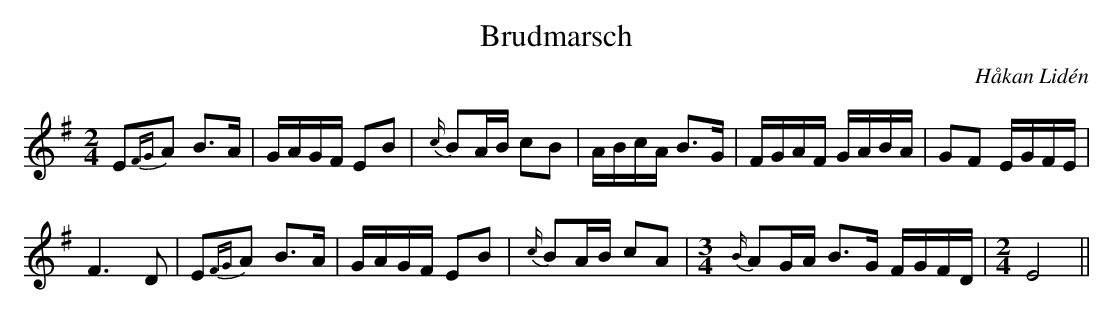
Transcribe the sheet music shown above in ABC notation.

X:1
T:Brudmarsch
C:Håkan Lidén
M:2/4
L:1/8
K:Em
E{FG}A B>A | G/A/G/F/ EB | {c/}BA/B/ cB | A/B/c/A/ B>G | F/G/A/F/ G/A/B/A/ | GF E/G/F/E/ |
F3 D | E{FG}A B>A | G/A/G/F/ EB | {c/}BA/B/ cA |[M:3/4] {B/}AG/A/ B>G F/G/F/D/ | [M:2/4] E4 ||
